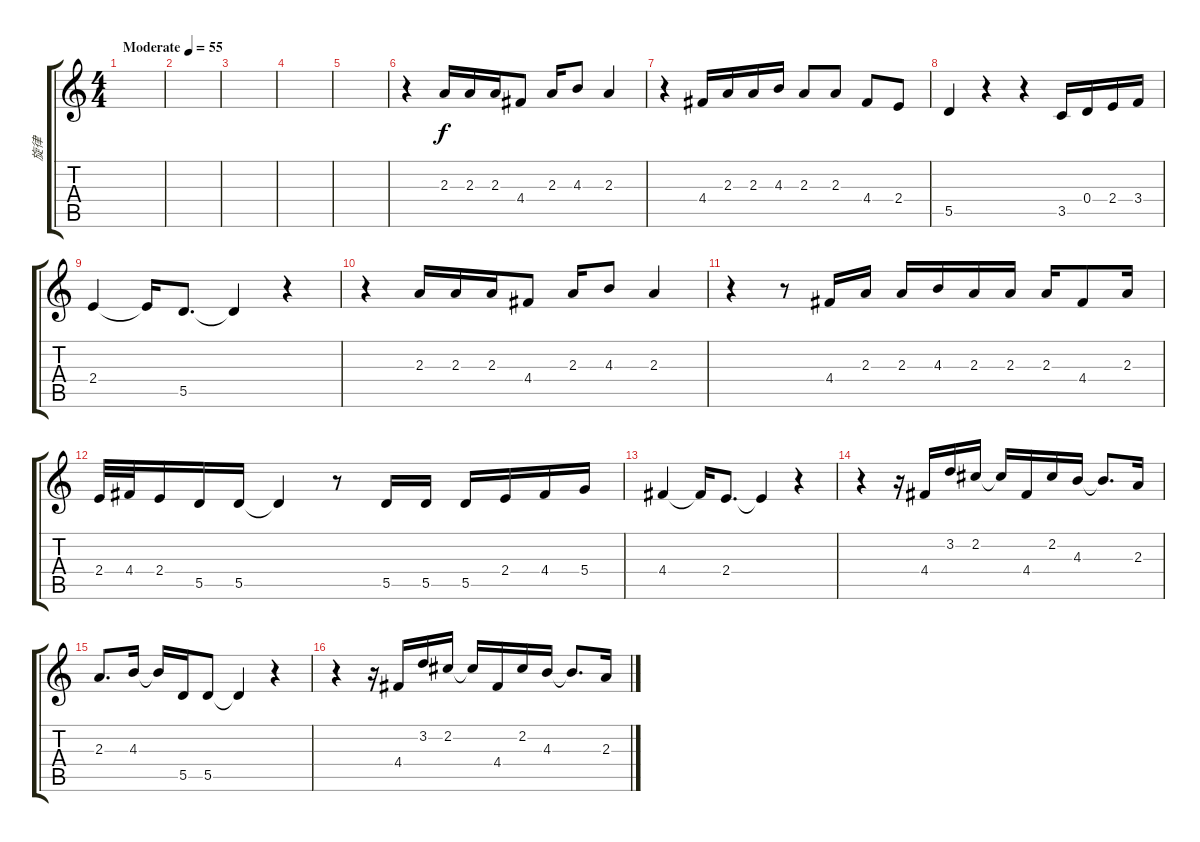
\track ("旋律" "旋律") {instrument electricbassfinger}
\staff {score tabs}
\tuning (E4 B3 G3 D3 A2 E2) {hide}
\ts (4 4)
\tempo (55 "Moderate")
\clef g2
\ks c
|
|
|
|
|
r.4 2.3.16 2.3.16 2.3.16 4.4.8 2.3.16 4.3.8 2.3.4 |
r.4 4.4.16 2.3.16 2.3.16 4.3.16 2.3.8 2.3.8 4.4.8 2.4.8 |
5.5.4 r.4 r.4 3.5.16 0.4.16 2.4.16 3.4.16 |
2.4.4 2.4{t}.16 5.5.8{d} 5.5{t}.4 r.4 |
r.4 2.3.16 2.3.16 2.3.16 4.4.8 2.3.16 4.3.8 2.3.4 |
r.4 r.8 4.4.16 2.3.16 2.3.16 4.3.16 2.3.16 2.3.16 2.3.16 4.4.8 2.3.16 |
2.4.32 4.4.32 2.4.16 5.5.16 5.5.16 5.5{t}.4 r.8 5.5.16 5.5.16 5.5.16 2.4.16 4.4.16 5.4.16 |
4.4.4 4.4{t}.16 2.4.8{d} 2.4{t}.4 r.4 |
r.4 r.16 4.4.16 3.2.16 2.2.16 2.2{t}.16 4.4.16 2.2.16 4.3.16 4.3{t}.8{d} 2.3.16 |
2.3.8{d} 4.3.16 4.3{t}.16 5.5.16 5.5.8 5.5{t}.4 r.4 |
r.4 r.16 4.4.16 3.2.16 2.2.16 2.2{t}.16 4.4.16 2.2.16 4.3.16 4.3{t}.8{d} 2.3.16
